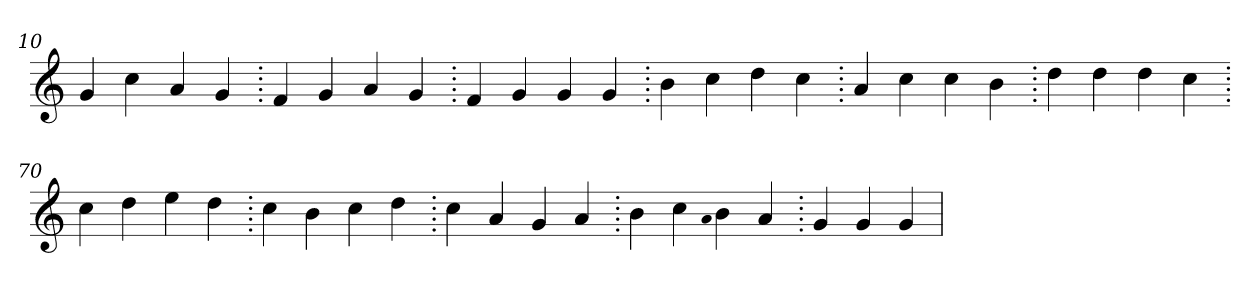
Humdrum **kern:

**kern
*part1
*staff1
*clefG2
=10.
4g
4cc
4a
4g
=20.
4f
4g
4a
4g
=30.
4f
4g
4g
4g
=40.
4b
4cc
4dd
4cc
=50.
4a
4cc
4cc
4b
=60.
4dd
4dd
4dd
4cc
=70.
4cc
4dd
4ee
4dd
=80.
4cc
4b
4cc
4dd
=90.
4cc
4a
4g
4a
=100.
4b
4cc
qqa
4b
4a
=110.
4g
4g
4g
=
*-
